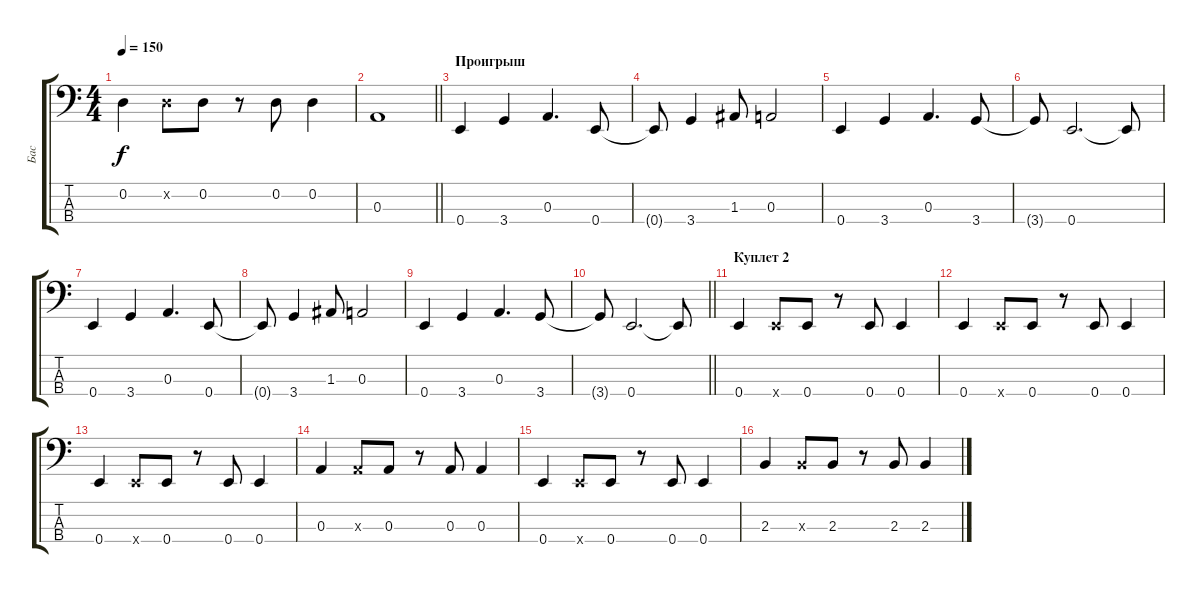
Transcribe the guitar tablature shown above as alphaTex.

\track ("Бас" "Бас") {instrument electricbassfinger}
\staff {score tabs}
\tuning (G2 D2 A1 E1) {hide}
\ts (4 4)
\tempo 150
\clef f4
\ks c
0.2.4{dy f} 0.2{x}.8 0.2.8 r.8 0.2.8 0.2.4 |
\barLineRight lightlight
0.3.1 |
\section ("" "Проигрыш")
0.4.4 3.4.4 0.3.4{d} 0.4.8 |
0.4{t}.8 3.4.4 1.3.8 0.3.2 |
0.4.4 3.4.4 0.3.4{d} 3.4.8 |
3.4{t}.8 0.4.2{d} 0.4{t}.8 |
0.4.4 3.4.4 0.3.4{d} 0.4.8 |
0.4{t}.8 3.4.4 1.3.8 0.3.2 |
0.4.4 3.4.4 0.3.4{d} 3.4.8 |
\barLineRight lightlight
3.4{t}.8 0.4.2{d} 0.4{t}.8 |
\section ("" "Куплет 2")
0.4.4 0.4{x}.8 0.4.8 r.8 0.4.8 0.4.4 |
0.4.4 0.4{x}.8 0.4.8 r.8 0.4.8 0.4.4 |
0.4.4 0.4{x}.8 0.4.8 r.8 0.4.8 0.4.4 |
0.3.4 0.3{x}.8 0.3.8 r.8 0.3.8 0.3.4 |
0.4.4 0.4{x}.8 0.4.8 r.8 0.4.8 0.4.4 |
2.3.4 2.3{x}.8 2.3.8 r.8 2.3.8 2.3.4
